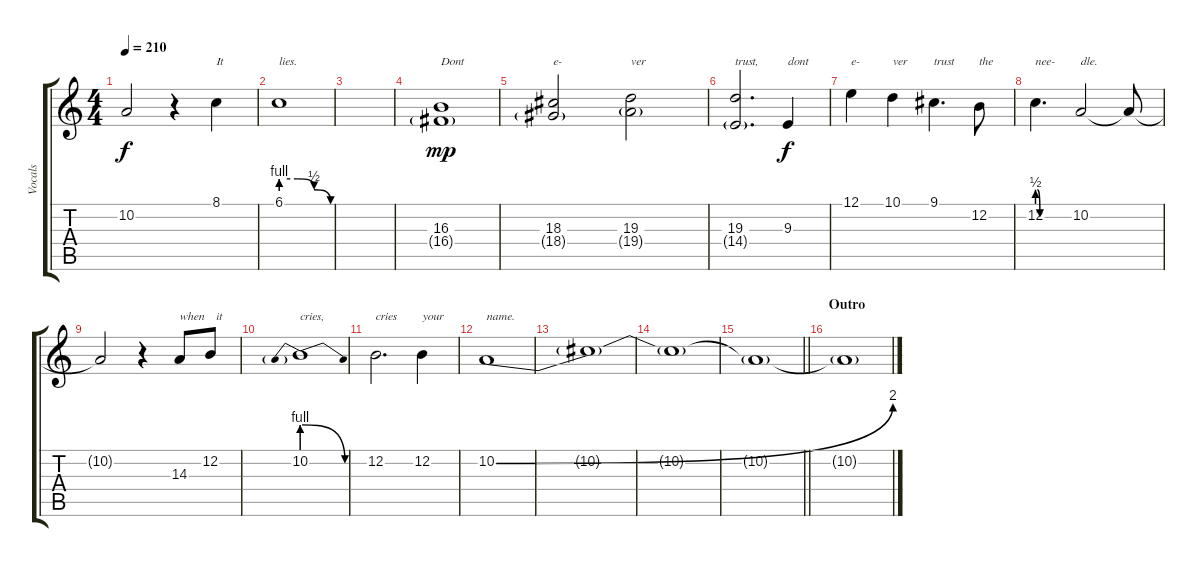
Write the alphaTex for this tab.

\track ("Vocals" "Vocals") {instrument lead2sawtooth}
\staff {score tabs}
\tuning (E4 B3 G3 D3 A2 E2) {hide}
\ts (4 4)
\tempo 210
\clef g2
\ks c
10.2{t}.2{dy f} r.4 8.1.4{txt "It"} |
6.1{be (custom 0 4 20 4 40 2 60 0)}.1{txt "lies."} |
|
(16.3 16.4{g}).1{txt "Dont" dy mp} |
(18.3 18.4{g}).2{txt "e-"} (19.3 19.4{g}).2{txt "ver"} |
(19.3 14.4{g}).2{d txt "trust,"} 9.3.4{txt "dont" dy f} |
12.1.4{txt "e-"} 10.1.4{txt "ver"} 9.1.4{d txt "trust"} 12.2.8{txt "the"} |
12.2{be (custom 0 2 5 0 15 0 40 0 60 0)}.4{d txt "nee-"} 10.2.2{txt "dle."} 10.2{t}.8 |
10.2{t}.2 r.4 14.3.8{txt "when"} 12.2.8{txt "  it"} |
10.2{be (prebendrelease 0 4 60 0)}.1{txt "cries,"} |
12.2.2{d txt "cries"} 12.2.4{txt "your"} |
10.2{be (bend 0 0 60 8)}.1{txt "name."} |
10.2{t}.1 |
10.2{t}.1 |
\barLineRight lightlight
10.2{t}.1 |
\section ("" "Outro")
10.2{t}.1
